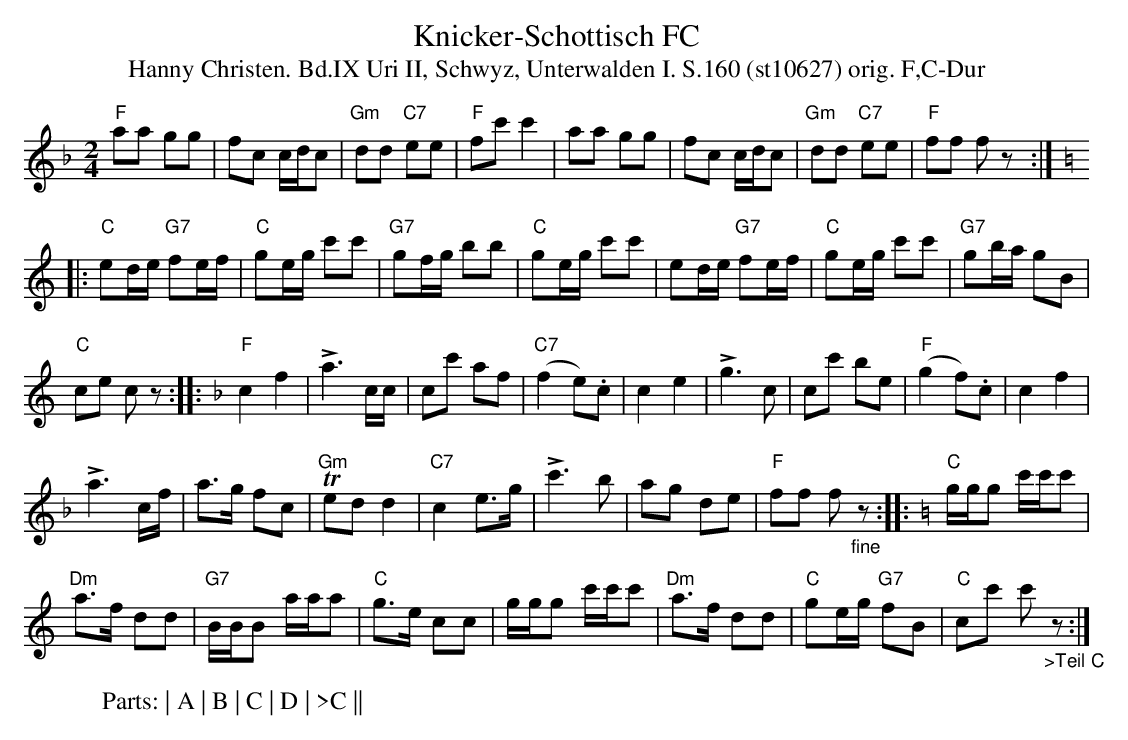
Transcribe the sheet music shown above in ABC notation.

X:1
T: Knicker-Schottisch FC
T:Hanny Christen. Bd.IX Uri II, Schwyz, Unterwalden I. S.160 (st10627) orig. F,C-Dur
M:2/4
L:1/8
K:F
"F"aa gg | fc c/d/c | "Gm"dd "C7"ee | "F"fc' c'2 | aa gg | fc c/d/c | "Gm"dd "C7"ee | "F"ff fz :: [K:C]
"C"ed/e/ "G7"fe/f/ | "C"ge/g/ c'c' | "G7"gf/g/ bb | "C"ge/g/ c'c' | ed/e/ "G7"fe/f/ | "C"ge/g/ c'c' | "G7"gb/a/ gB |
"C"ce cz :: [K:F] "F"c2f2 | La3 c/c/ | cc' af | ("C7"f2e).c | c2e2 | Lg3c | cc' be | ("F"g2f).c | c2f2 |
La3 c/f/ | a>g fc | "Gm"Ted d2 | "C7"c2 e>g | Lc'3b | ag de | "F"ff f"_fine"z :: [K:C] "C"g/g/g c'/c'/c' |
"Dm"a>f dd | "G7"B/B/B a/a/a | "C"g>e cc | g/g/g c'/c'/c' | "Dm"a>f dd | "C"ge/g/ "G7"fB | "C"cc' c'"_>Teil C"z :|
W: Parts: | A | B | C | D | >C ||
